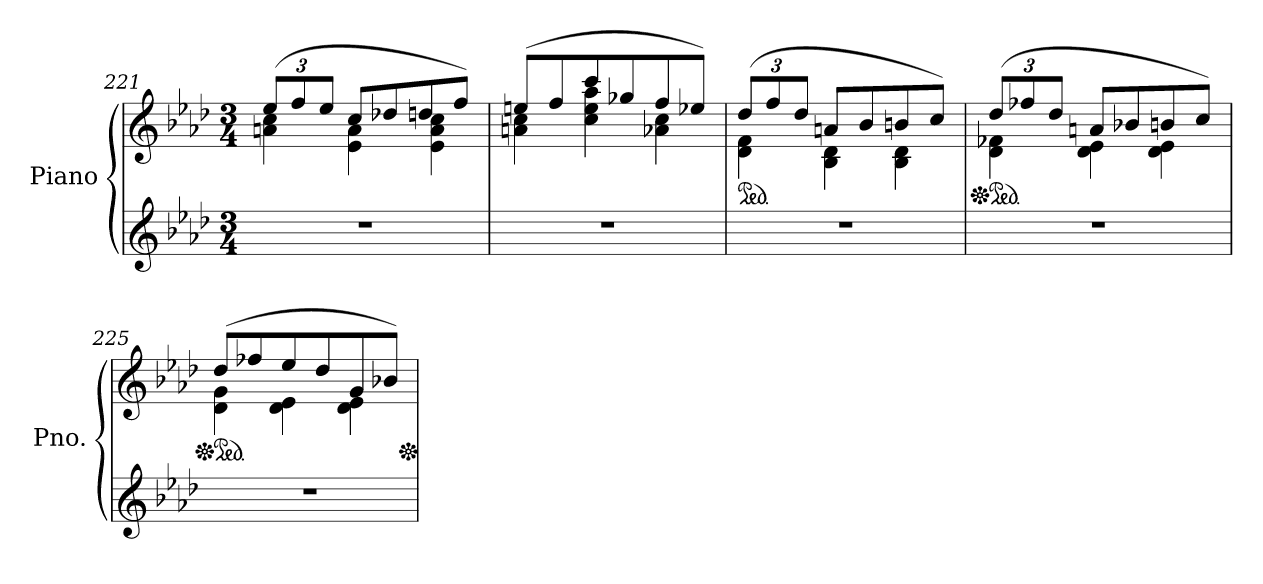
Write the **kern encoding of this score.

**kern	**kern
*part1	*part1
*staff2	*staff1
*I"Piano	*
*I'Pno.	*
*clefG2	*clefG2
*k[b-e-a-d-]	*k[b-e-a-d-]
*M3/4	*M3/4
*	*Xbrackettup
=221	=221
*	*^
2.r	(>12ee-/L	4an\ 4cc\
.	12ff/	.
.	12ee-/J	.
.	8cc/L	4e-\ 4a\
.	8dd-X/	.
.	8ddn/	4e-\ 4a\ 4cc\
.	8ff/J)	.
=222	=222	=222
2.r	(>8een/L	4an\ 4cc\
.	8ff/	.
.	8ccc/	4cc\ 4ee\ 4aa-\
.	8gg-X/	.
.	8ff/	4a-X\ 4cc\
.	8ee-X/J)	.
!!LO:LB:g=z	!!
=223	=223	=223
*	*ped	*
2.r	(>12dd-/L	4d-\ 4f\
.	12ff/	.
.	12dd-/J	.
.	8an/L	4B-\ 4d-\
.	8b-/	.
.	8bn/	4B-\ 4d-\
.	8cc/J)	.
=224	=224	=224
*	*Xped	*
*	*ped	*
2.r	(>12dd-/L	4d-\ 4f-X\
.	12ff-X/	.
.	12dd-/J	.
.	8an/L	4d-\ 4e-\
.	8b-X/	.
.	8bn/	4d-\ 4e-\
.	8cc/J)	.
=225	=225	=225
*	*Xped	*
*	*ped	*
2.r	(>8dd-/L	4d-\ 4g\
.	8ff-X/	.
.	8ee-/	4d-\ 4e-\
.	8dd-/	.
.	8g/	4d-\ 4e-\
.	8b-X/J)	.
*	*v	*v
*	*Xped
=	=
*-	*-
